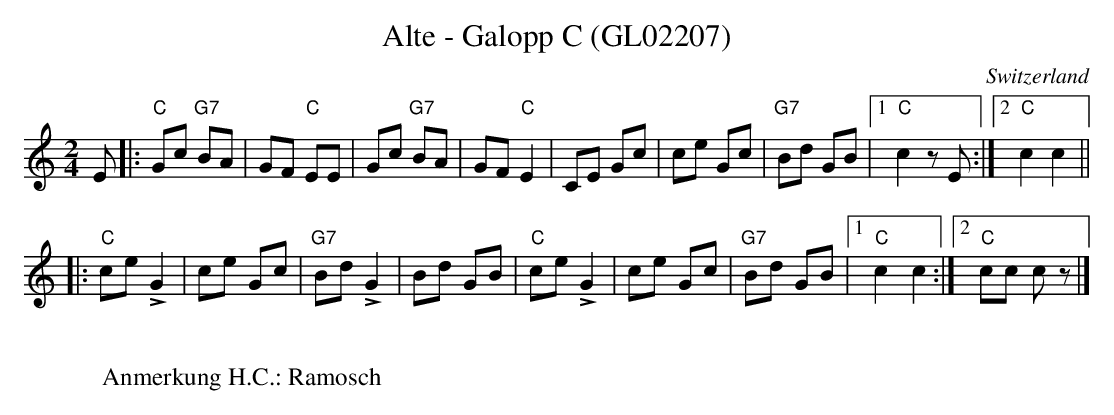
X:1
T:Alte - Galopp C (GL02207)
O:Switzerland
M:2/4
L:1/8
K:C %%MIDI gchordon
E |: "C"Gc "G7"BA | GF "C"EE | Gc "G7"BA | GF"C"E2 | CE Gc | ce Gc | "G7"Bd GB |1 "C"c2zE :|2 "C"c2c2 ||
|: "C"ce !>!G2 | ce Gc | "G7"Bd !>!G2 | Bd GB | "C"ce !>!G2 | ce Gc | "G7"Bd GB |1 "C"c2c2 :|2 "C"cc cz |]
W:
W:Anmerkung H.C.: Ramosch
